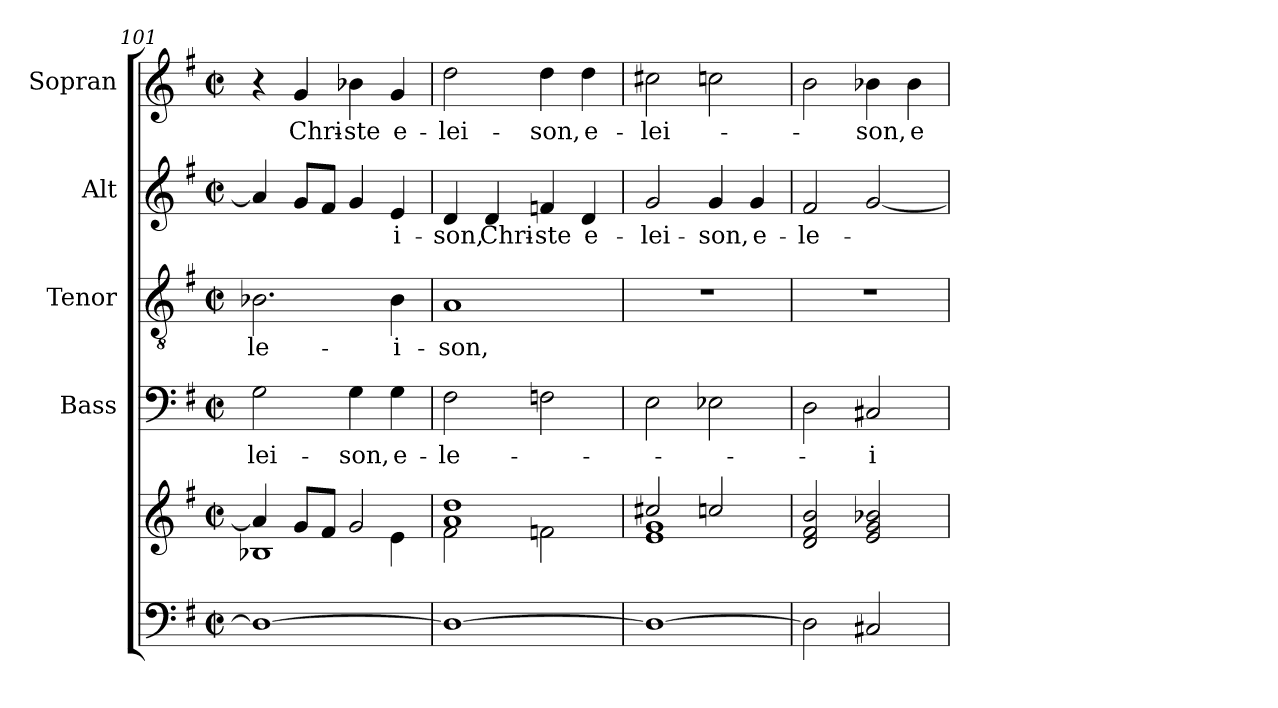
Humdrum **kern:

**kern	**kern	**kern	**text	**kern	**text	**kern	**text	**kern	**text
*part5	*part5	*part4	*part4	*part3	*part3	*part2	*part2	*part1	*part1
*staff6	*staff5	*staff4	*staff4	*staff3	*staff3	*staff2	*staff2	*staff1	*staff1
*	*	*I"Bass	*	*I"Tenor	*	*I"Alt	*	*I"Sopran	*
*	*	*I'B.	*	*I'T.	*	*I'A.	*	*I'S.	*
*clefF4	*clefG2	*clefF4	*	*clefGv2	*	*clefG2	*	*clefG2	*
*k[f#]	*k[f#]	*k[f#]	*	*k[f#]	*	*k[f#]	*	*k[f#]	*
*G:	*G:	*G:	*	*G:	*	*G:	*	*G:	*
*M2/2	*M2/2	*M2/2	*	*M2/2	*	*M2/2	*	*M2/2	*
*met(c|)	*met(c|)	*met(c|)	*	*met(c|)	*	*met(c|)	*	*met(c|)	*
=101	=101	=101	=101	=101	=101	=101	=101	=101	=101
*	*^	*	*	*	*	*	*	*	*
*	*	*^	*	*	*	*	*	*	*	*
!	!	!	!	!	!LO:LY:b	!	!LO:LY:b	!	!	!	!
1D_	4a/]	1B-X	2.ryy	2G\	-lei-	2.B-X\	-le-	4a/]	.	4r	.
!	!	!	!	!	!	!	!	!	!	!	!LO:LY:b
.	8g/L	.	.	.	.	.	.	8g/L	.	4g/	Chri-
.	8f#/J	.	.	.	.	.	.	8f#/J	.	.	.
!	!	!	!	!	!LO:LY:b	!	!	!	!	!	!LO:LY:b
.	2g/	.	.	4G\	-son,	.	.	4g/	.	4b-X\	-ste
!	!	!	!	!	!LO:LY:b	!	!LO:LY:b	!	!LO:LY:b	!	!LO:LY:b
.	.	.	4e\	4G\	e-	4B-\	-i-	4e/	-i-	4g/	e-
=102	=102	=102	=102	=102	=102	=102	=102	=102	=102	=102	=102
!	!	!	!	!	!LO:LY:b	!	!LO:LY:b	!	!LO:LY:b	!	!LO:LY:b
*	*	*v	*v	*	*	*	*	*	*	*	*
1D_	1a 1dd	2f#\	2F#\	-le-	1A	-son,	4d/	-son,	2dd\	-lei-
!	!	!	!	!	!	!	!	!LO:LY:b	!	!
.	.	.	.	.	.	.	4d/	Chri-	.	.
!	!	!	!	!	!	!	!	!LO:LY:b	!	!LO:LY:b
.	.	2fn\	2Fn\	.	.	.	4fn/	-ste	4dd\	-son,
!	!	!	!	!	!	!	!	!LO:LY:b	!	!LO:LY:b
.	.	.	.	.	.	.	4d/	e-	4dd\	e-
=103	=103	=103	=103	=103	=103	=103	=103	=103	=103	=103
!	!	!	!	!	!	!	!	!LO:LY:b	!	!LO:LY:b
1D_	2cc#X/	1e 1g	2E\	.	1r	.	2g/	-lei-	2cc#X\	-lei-
!	!	!	!	!	!	!	!	!LO:LY:b	!	!
.	2ccn/	.	2E-X\	.	.	.	4g/	-son,	2ccn\	.
!	!	!	!	!	!	!	!	!LO:LY:b	!	!
.	.	.	.	.	.	.	4g/	e-	.	.
*	*v	*v	*	*	*	*	*	*	*	*
!!LO:PB:g=z
=104	=104	=104	=104	=104	=104	=104	=104	=104	=104
!	!	!	!	!	!	!	!LO:LY:b	!	!
2D\]	2d/ 2f#/ 2b/	2D\	.	1r	.	2f#/	-le-	2b\	.
!	!	!	!LO:LY:b	!	!	!	!	!	!LO:LY:b
2C#X/	2e/ 2g/ 2b-X/	2C#X/	-i-	.	.	[2g/	.	4b-X\	-son,
!	!	!	!	!	!	!	!	!	!LO:LY:b
.	.	.	.	.	.	.	.	4b-\	e-
=	=	=	=	=	=	=	=	=	=
*-	*-	*-	*-	*-	*-	*-	*-	*-	*-
